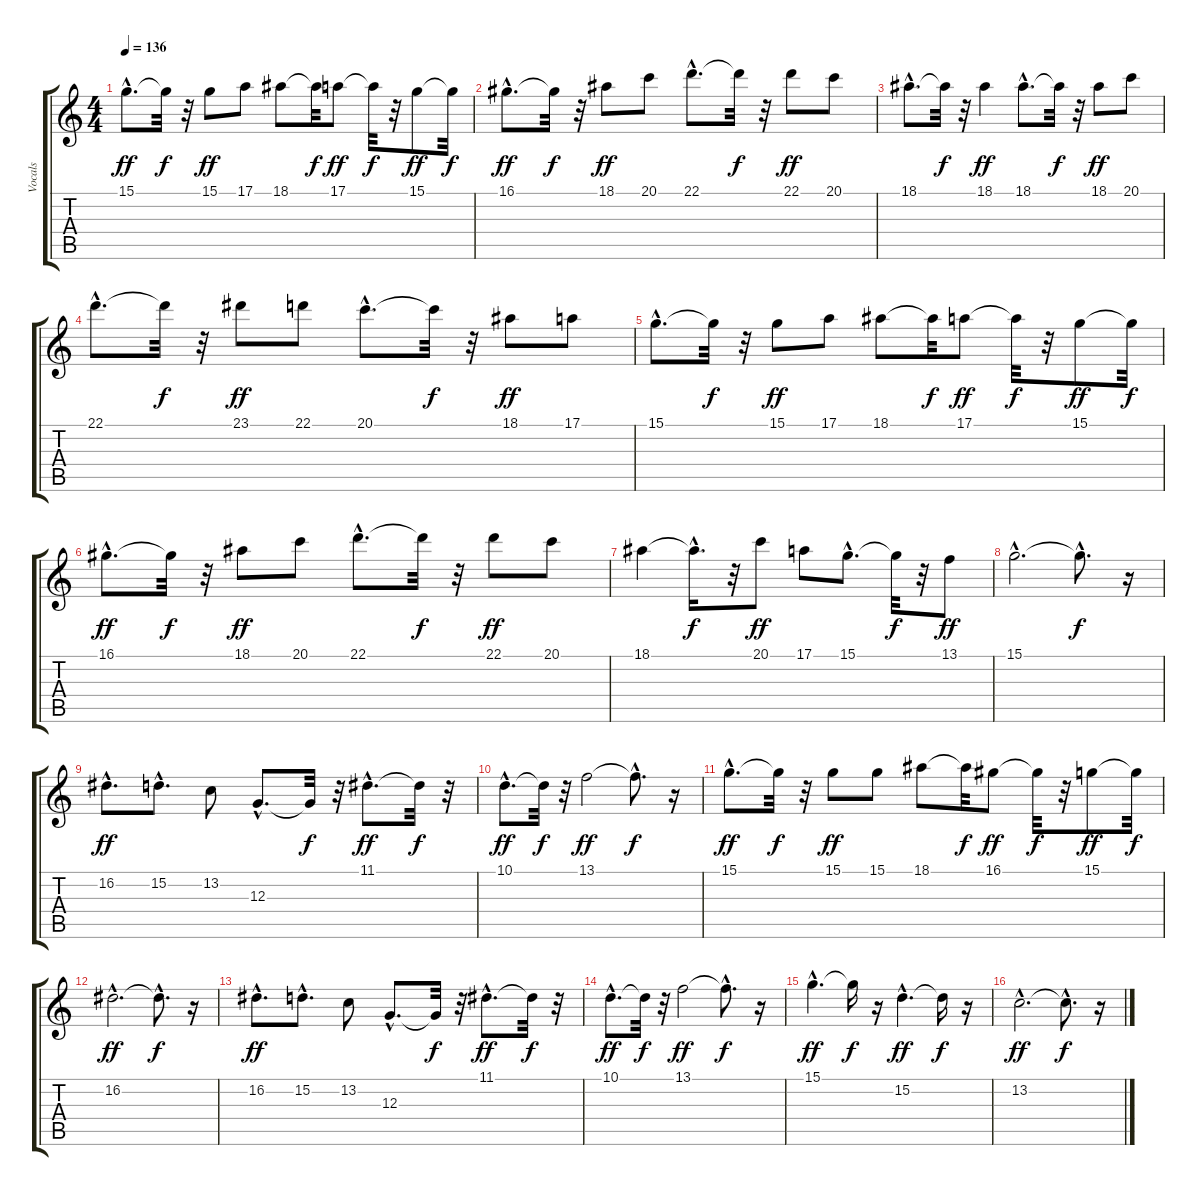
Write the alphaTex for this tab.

\track ("Vocals" "Vocals") {instrument synthbrass2}
\staff {score tabs}
\tuning (E4 B3 G3 D3 A2 E2) {hide}
\ts (4 4)
\tempo 136
\clef g2
\ks c
15.1{hac}.8{d dy ff instrument synthbrass2} 15.1{t}.32{dy f} r.32 15.1.8{dy ff} 17.1.8 18.1.8 18.1{t}.32{dy f} 17.1.8{dy ff} 17.1{t}.32{dy f} r.32 15.1.8{dy ff} 15.1{t}.32{dy f} |
16.1{hac}.8{d dy ff} 16.1{t}.32{dy f} r.32 18.1.8{dy ff} 20.1.8 22.1{hac}.8{d} 22.1{t}.32{dy f} r.32 22.1.8{dy ff} 20.1.8 |
18.1{hac}.8{d} 18.1{t}.32{dy f} r.32 18.1.4{dy ff} 18.1{hac}.8{d} 18.1{t}.32{dy f} r.32 18.1.8{dy ff} 20.1.8 |
22.1{hac}.8{d} 22.1{t}.32{dy f} r.32 23.1.8{dy ff} 22.1.8 20.1{hac}.8{d} 20.1{t}.32{dy f} r.32 18.1.8{dy ff} 17.1.8 |
15.1{hac}.8{d} 15.1{t}.32{dy f} r.32 15.1.8{dy ff} 17.1.8 18.1.8 18.1{t}.32{dy f} 17.1.8{dy ff} 17.1{t}.32{dy f} r.32 15.1.8{dy ff} 15.1{t}.32{dy f} |
16.1{hac}.8{d dy ff} 16.1{t}.32{dy f} r.32 18.1.8{dy ff} 20.1.8 22.1{hac}.8{d} 22.1{t}.32{dy f} r.32 22.1.8{dy ff} 20.1.8 |
18.1.4 18.1{hac t}.16{d dy f} r.32 20.1.8{dy ff} 17.1.8 15.1{hac}.8{d} 15.1{t}.32{dy f} r.32 13.1.8{dy ff} |
15.1{hac}.2{d} 15.1{hac t}.8{d dy f} r.16 |
16.2{hac}.8{d dy ff} 15.2{hac}.8{d} 13.2.8 12.3{hac}.8{d} 12.3{t}.32{dy f} r.32 11.1{hac}.8{d dy ff} 11.1{t}.32{dy f} r.32 |
10.1{hac}.8{d dy ff} 10.1{t}.32{dy f} r.32 13.1.2{dy ff} 13.1{hac t}.8{d dy f} r.16 |
15.1{hac}.8{d dy ff} 15.1{t}.32{dy f} r.32 15.1.8{dy ff} 15.1.8 18.1.8 18.1{t}.32{dy f} 16.1.8{dy ff} 16.1{t}.32{dy f} r.32 15.1.8{dy ff} 15.1{t}.32{dy f} |
16.2{hac}.2{d dy ff} 16.2{hac t}.8{d dy f} r.16 |
16.2{hac}.8{d dy ff} 15.2{hac}.8{d} 13.2.8 12.3{hac}.8{d} 12.3{t}.32{dy f} r.32 11.1{hac}.8{d dy ff} 11.1{t}.32{dy f} r.32 |
10.1{hac}.8{d dy ff} 10.1{t}.32{dy f} r.32 13.1.2{dy ff} 13.1{hac t}.8{d dy f} r.16 |
15.1{hac}.4{d dy ff} 15.1{t}.16{dy f} r.16 15.2{hac}.4{d dy ff} 15.2{t}.16{dy f} r.16 |
13.2{hac}.2{d dy ff} 13.2{hac t}.8{d dy f} r.16
